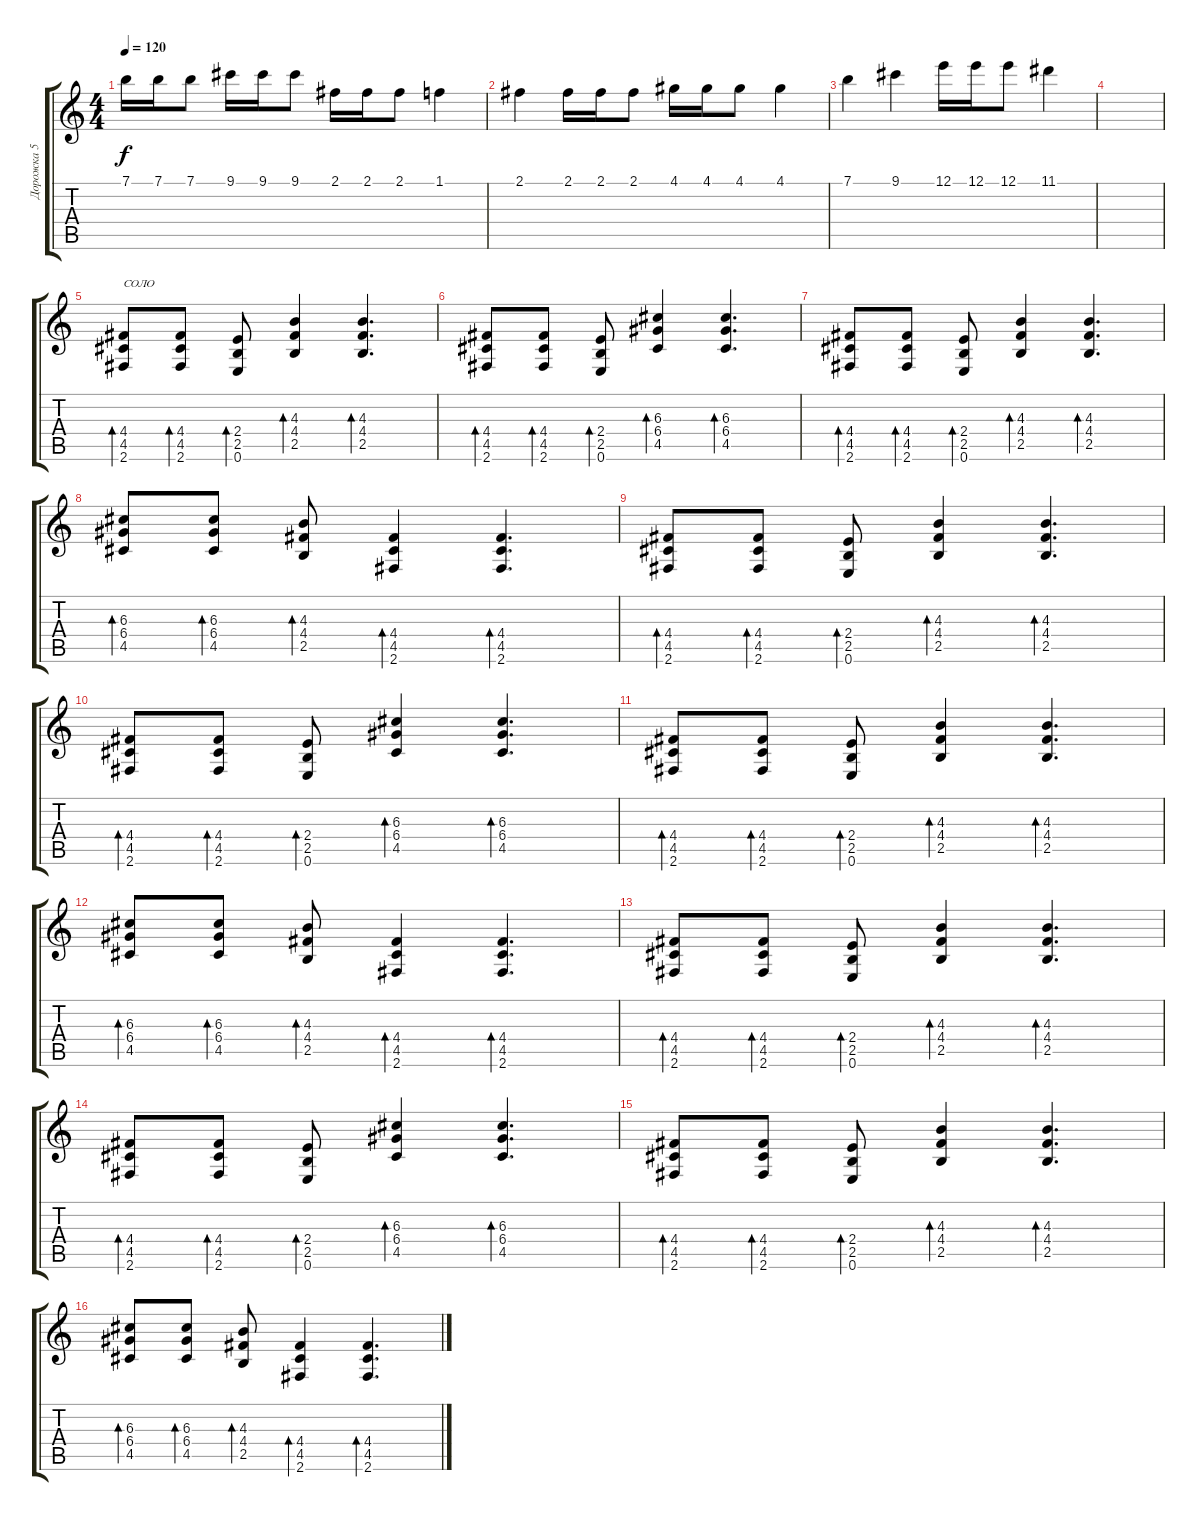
\track ("Дорожка 5" "Дорожка 5") {instrument distortionguitar}
\staff {score tabs}
\tuning (E4 B3 G3 D3 A2 E2) {hide}
\ts (4 4)
\tempo 120
\clef g2
\ks c
7.1.16{dy f} 7.1.16 7.1.8 9.1.16 9.1.16 9.1.8 2.1.16 2.1.16 2.1.8 1.1.4 |
2.1.4 2.1.16 2.1.16 2.1.8 4.1.16 4.1.16 4.1.8 4.1.4 |
7.1.4 9.1.4 12.1.16 12.1.16 12.1.8 11.1.4 |
|
(4.4 4.5 2.6).8{bd 60 txt "СОЛО"} (4.4 4.5 2.6).8{bd 60} (2.4 2.5 0.6).8{bd 60} (4.3 4.4 2.5).4{bd 60} (4.3 4.4 2.5).4{d bd 60} |
(4.4 4.5 2.6).8{bd 60} (4.4 4.5 2.6).8{bd 60} (2.4 2.5 0.6).8{bd 60} (6.3 6.4 4.5).4{bd 60} (6.3 6.4 4.5).4{d bd 60} |
(4.4 4.5 2.6).8{bd 60} (4.4 4.5 2.6).8{bd 60} (2.4 2.5 0.6).8{bd 60} (4.3 4.4 2.5).4{bd 60} (4.3 4.4 2.5).4{d bd 60} |
(6.3 6.4 4.5).8{bd 60} (6.3 6.4 4.5).8{bd 60} (4.3 4.4 2.5).8{bd 60} (4.4 4.5 2.6).4{bd 60} (4.4 4.5 2.6).4{d bd 60} |
(4.4 4.5 2.6).8{bd 60} (4.4 4.5 2.6).8{bd 60} (2.4 2.5 0.6).8{bd 60} (4.3 4.4 2.5).4{bd 60} (4.3 4.4 2.5).4{d bd 60} |
(4.4 4.5 2.6).8{bd 60} (4.4 4.5 2.6).8{bd 60} (2.4 2.5 0.6).8{bd 60} (6.3 6.4 4.5).4{bd 60} (6.3 6.4 4.5).4{d bd 60} |
(4.4 4.5 2.6).8{bd 60} (4.4 4.5 2.6).8{bd 60} (2.4 2.5 0.6).8{bd 60} (4.3 4.4 2.5).4{bd 60} (4.3 4.4 2.5).4{d bd 60} |
(6.3 6.4 4.5).8{bd 60} (6.3 6.4 4.5).8{bd 60} (4.3 4.4 2.5).8{bd 60} (4.4 4.5 2.6).4{bd 60} (4.4 4.5 2.6).4{d bd 60} |
(4.4 4.5 2.6).8{bd 60} (4.4 4.5 2.6).8{bd 60} (2.4 2.5 0.6).8{bd 60} (4.3 4.4 2.5).4{bd 60} (4.3 4.4 2.5).4{d bd 60} |
(4.4 4.5 2.6).8{bd 60} (4.4 4.5 2.6).8{bd 60} (2.4 2.5 0.6).8{bd 60} (6.3 6.4 4.5).4{bd 60} (6.3 6.4 4.5).4{d bd 60} |
(4.4 4.5 2.6).8{bd 60} (4.4 4.5 2.6).8{bd 60} (2.4 2.5 0.6).8{bd 60} (4.3 4.4 2.5).4{bd 60} (4.3 4.4 2.5).4{d bd 60} |
(6.3 6.4 4.5).8{bd 60} (6.3 6.4 4.5).8{bd 60} (4.3 4.4 2.5).8{bd 60} (4.4 4.5 2.6).4{bd 60} (4.4 4.5 2.6).4{d bd 60}
